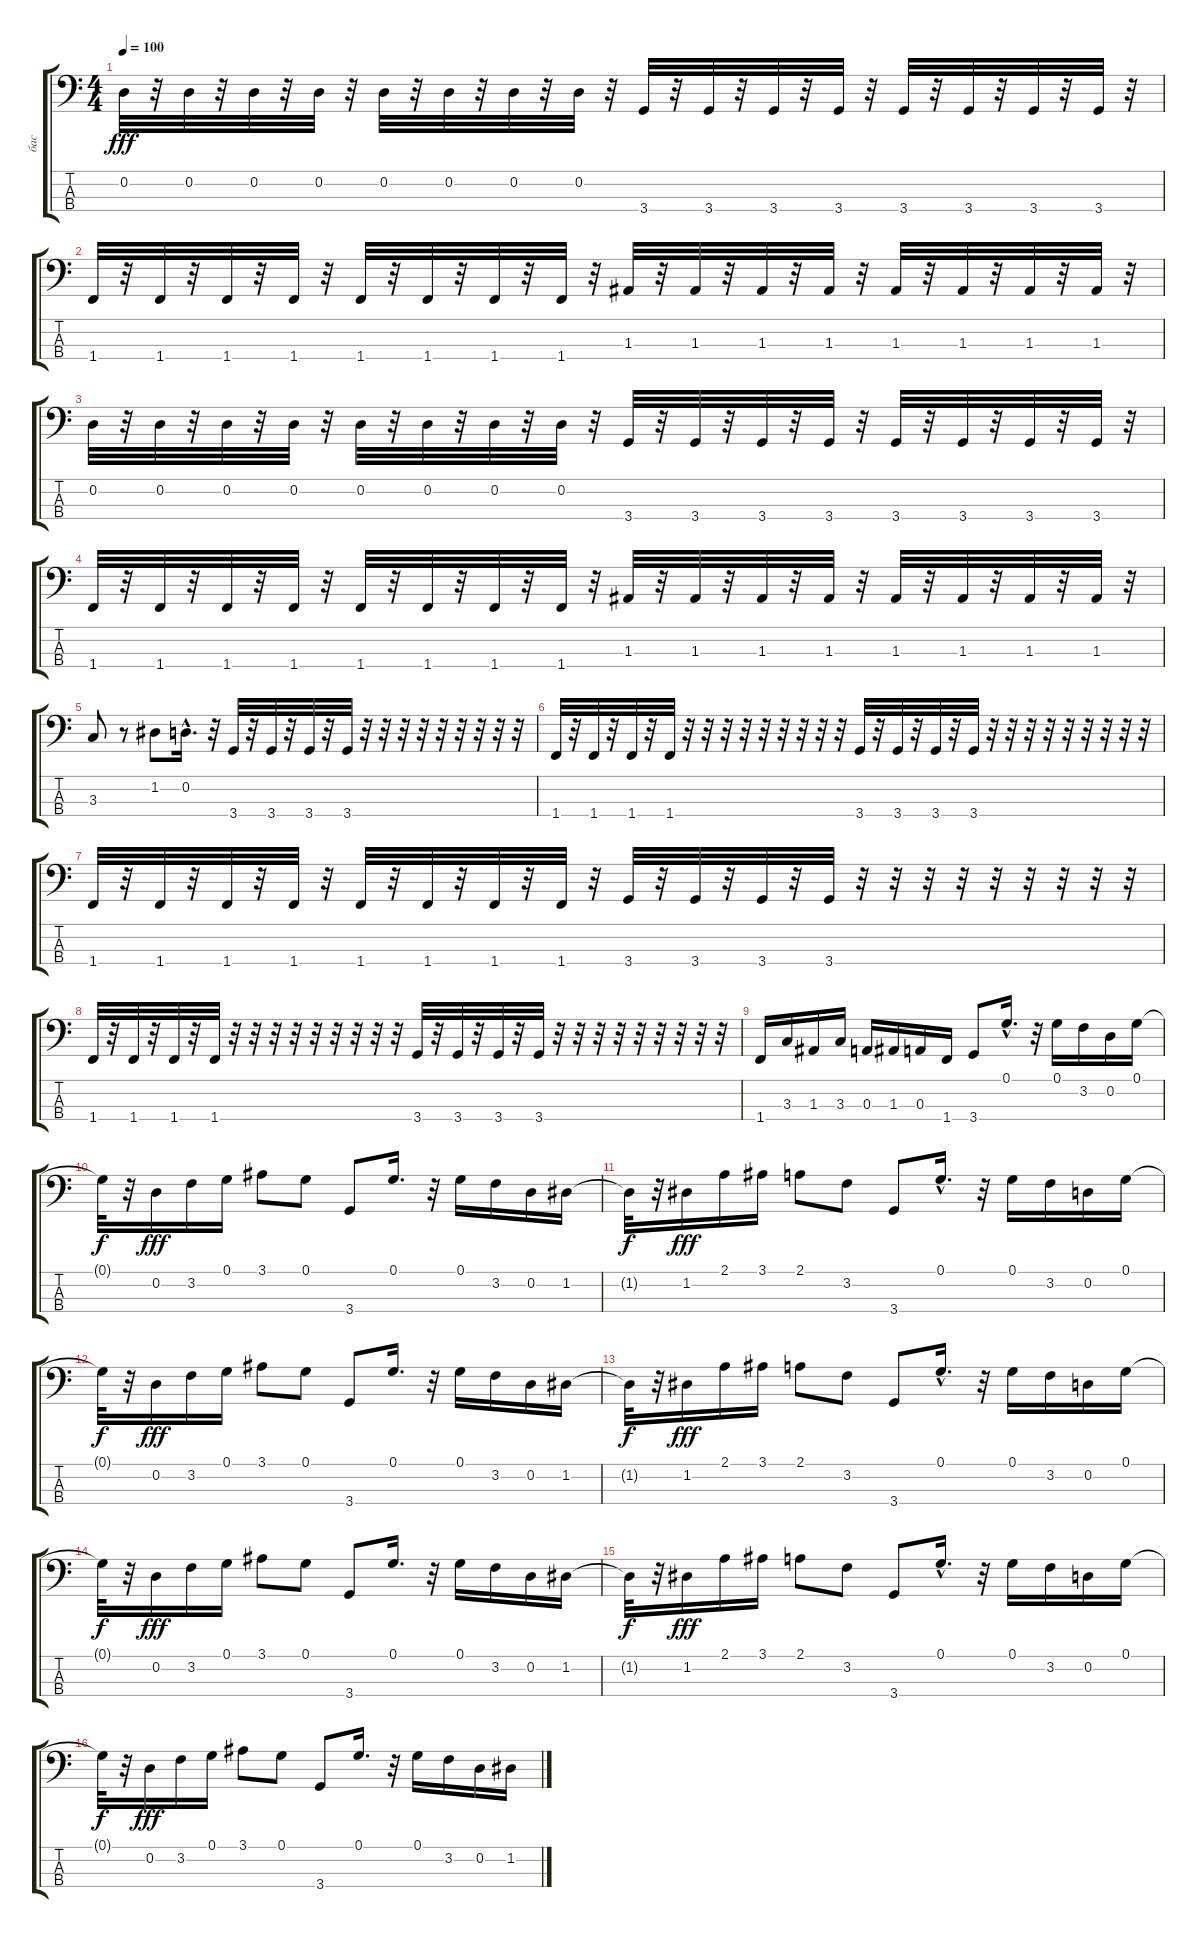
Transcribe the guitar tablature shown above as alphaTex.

\track ("бас" "бас") {instrument electricbasspick}
\staff {score tabs}
\tuning (G2 D2 A1 E1) {hide}
\ts (4 4)
\tempo 100
\clef f4
\ks c
0.2.32{dy fff} r.32 0.2.32 r.32 0.2.32 r.32 0.2.32 r.32 0.2.32 r.32 0.2.32 r.32 0.2.32 r.32 0.2.32 r.32 3.4.32 r.32 3.4.32 r.32 3.4.32 r.32 3.4.32 r.32 3.4.32 r.32 3.4.32 r.32 3.4.32 r.32 3.4.32 r.32 |
1.4.32 r.32 1.4.32 r.32 1.4.32 r.32 1.4.32 r.32 1.4.32 r.32 1.4.32 r.32 1.4.32 r.32 1.4.32 r.32 1.3.32 r.32 1.3.32 r.32 1.3.32 r.32 1.3.32 r.32 1.3.32 r.32 1.3.32 r.32 1.3.32 r.32 1.3.32 r.32 |
0.2.32 r.32 0.2.32 r.32 0.2.32 r.32 0.2.32 r.32 0.2.32 r.32 0.2.32 r.32 0.2.32 r.32 0.2.32 r.32 3.4.32 r.32 3.4.32 r.32 3.4.32 r.32 3.4.32 r.32 3.4.32 r.32 3.4.32 r.32 3.4.32 r.32 3.4.32 r.32 |
1.4.32 r.32 1.4.32 r.32 1.4.32 r.32 1.4.32 r.32 1.4.32 r.32 1.4.32 r.32 1.4.32 r.32 1.4.32 r.32 1.3.32 r.32 1.3.32 r.32 1.3.32 r.32 1.3.32 r.32 1.3.32 r.32 1.3.32 r.32 1.3.32 r.32 1.3.32 r.32 |
3.3.8 r.8 1.2.8 0.2{hac}.16{d} r.32 3.4.32 r.32 3.4.32 r.32 3.4.32 r.32 3.4.32 r.32 r.32 r.32 r.32 r.32 r.32 r.32 r.32 r.32 |
1.4.32 r.32 1.4.32 r.32 1.4.32 r.32 1.4.32 r.32 r.32 r.32 r.32 r.32 r.32 r.32 r.32 r.32 3.4.32 r.32 3.4.32 r.32 3.4.32 r.32 3.4.32 r.32 r.32 r.32 r.32 r.32 r.32 r.32 r.32 r.32 |
1.4.32 r.32 1.4.32 r.32 1.4.32 r.32 1.4.32 r.32 1.4.32 r.32 1.4.32 r.32 1.4.32 r.32 1.4.32 r.32 3.4.32 r.32 3.4.32 r.32 3.4.32 r.32 3.4.32 r.32 r.32 r.32 r.32 r.32 r.32 r.32 r.32 r.32 |
1.4.32 r.32 1.4.32 r.32 1.4.32 r.32 1.4.32 r.32 r.32 r.32 r.32 r.32 r.32 r.32 r.32 r.32 3.4.32 r.32 3.4.32 r.32 3.4.32 r.32 3.4.32 r.32 r.32 r.32 r.32 r.32 r.32 r.32 r.32 r.32 |
1.4.16 3.3.16 1.3.16 3.3.16 0.3.16 1.3.16 0.3.16 1.4.16 3.4.8 0.1{hac}.16{d} r.32 0.1.16 3.2.16 0.2.16 0.1.16 |
0.1{t}.32{dy f} r.32 0.2.16{dy fff} 3.2.16 0.1.16 3.1.8 0.1.8 3.4.8 0.1.16{d} r.32 0.1.16 3.2.16 0.2.16 1.2.16 |
1.2{t}.32{dy f} r.32 1.2.16{dy fff} 2.1.16 3.1.16 2.1.8 3.2.8 3.4.8 0.1{hac}.16{d} r.32 0.1.16 3.2.16 0.2.16 0.1.16 |
0.1{t}.32{dy f} r.32 0.2.16{dy fff} 3.2.16 0.1.16 3.1.8 0.1.8 3.4.8 0.1.16{d} r.32 0.1.16 3.2.16 0.2.16 1.2.16 |
1.2{t}.32{dy f} r.32 1.2.16{dy fff} 2.1.16 3.1.16 2.1.8 3.2.8 3.4.8 0.1{hac}.16{d} r.32 0.1.16 3.2.16 0.2.16 0.1.16 |
0.1{t}.32{dy f} r.32 0.2.16{dy fff} 3.2.16 0.1.16 3.1.8 0.1.8 3.4.8 0.1.16{d} r.32 0.1.16 3.2.16 0.2.16 1.2.16 |
1.2{t}.32{dy f} r.32 1.2.16{dy fff} 2.1.16 3.1.16 2.1.8 3.2.8 3.4.8 0.1{hac}.16{d} r.32 0.1.16 3.2.16 0.2.16 0.1.16 |
0.1{t}.32{dy f} r.32 0.2.16{dy fff} 3.2.16 0.1.16 3.1.8 0.1.8 3.4.8 0.1.16{d} r.32 0.1.16 3.2.16 0.2.16 1.2.16
